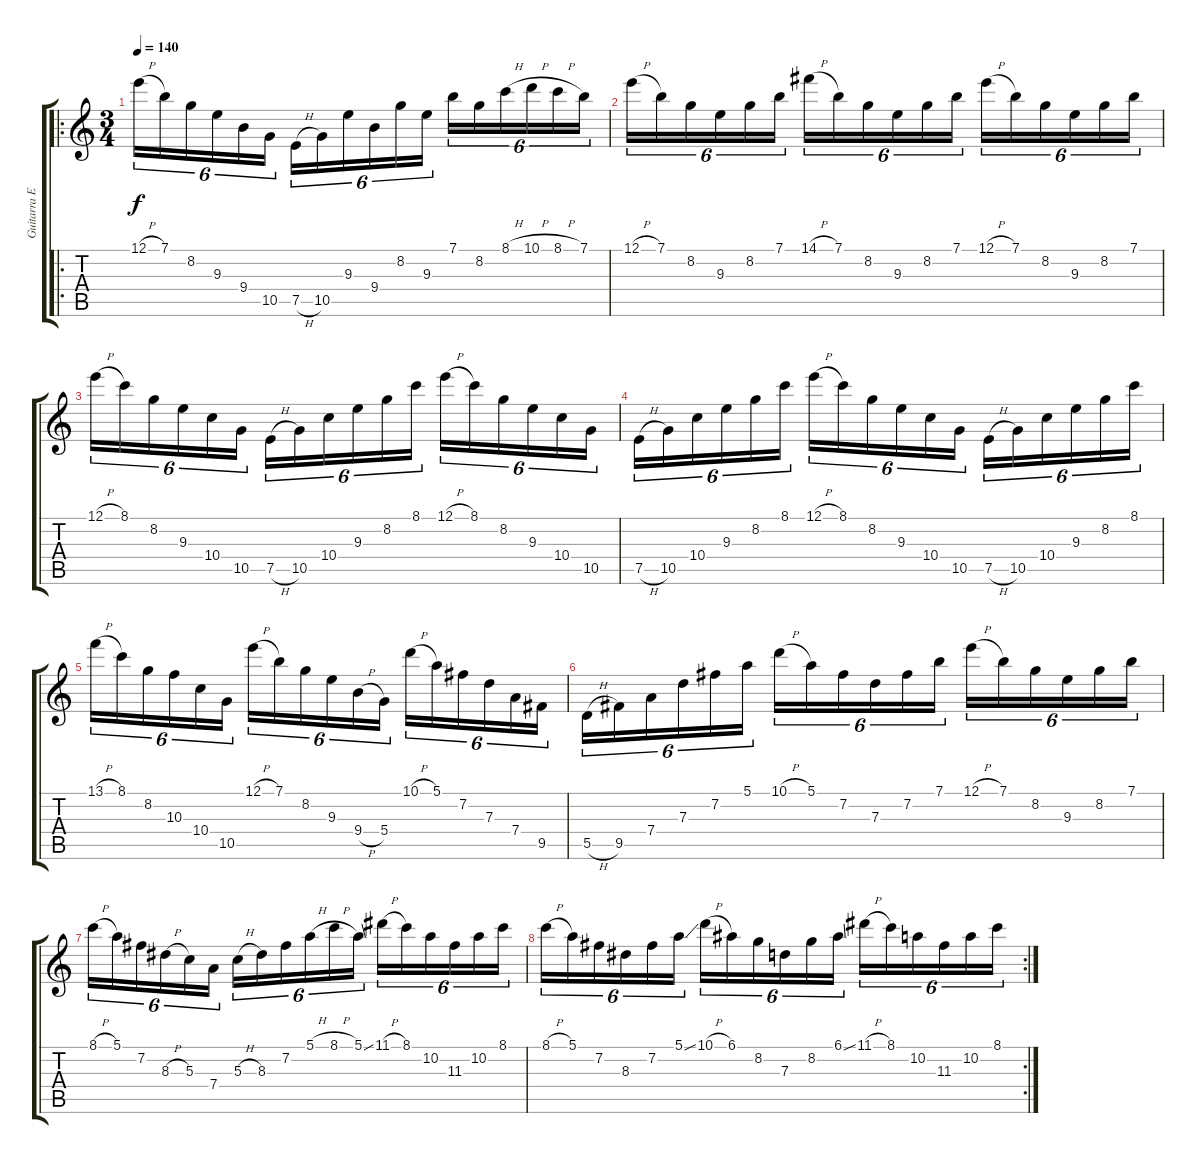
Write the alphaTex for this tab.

\track ("Guitarra Elektrika" "Guitarra E") {instrument overdrivenguitar}
\staff {score tabs}
\tuning (E4 B3 G3 D3 A2 E2) {hide}
\ro
\ts (3 4)
\tempo 140
\clef g2
\ks c
12.1{h}.16{tu (6 4) dy f} 7.1.16{tu (6 4)} 8.2.16{tu (6 4)} 9.3.16{tu (6 4)} 9.4.16{tu (6 4)} 10.5.16{tu (6 4)} 7.5{h}.16{tu (6 4)} 10.5.16{tu (6 4)} 9.3.16{tu (6 4)} 9.4.16{tu (6 4)} 8.2.16{tu (6 4)} 9.3.16{tu (6 4)} 7.1.16{tu (6 4)} 8.2.16{tu (6 4)} 8.1{h}.16{tu (6 4)} 10.1{h}.16{tu (6 4)} 8.1{h}.16{tu (6 4)} 7.1.16{tu (6 4)} |
12.1{h}.16{tu (6 4)} 7.1.16{tu (6 4)} 8.2.16{tu (6 4)} 9.3.16{tu (6 4)} 8.2.16{tu (6 4)} 7.1.16{tu (6 4)} 14.1{h}.16{tu (6 4)} 7.1.16{tu (6 4)} 8.2.16{tu (6 4)} 9.3.16{tu (6 4)} 8.2.16{tu (6 4)} 7.1.16{tu (6 4)} 12.1{h}.16{tu (6 4)} 7.1.16{tu (6 4)} 8.2.16{tu (6 4)} 9.3.16{tu (6 4)} 8.2.16{tu (6 4)} 7.1.16{tu (6 4)} |
12.1{h}.16{tu (6 4)} 8.1.16{tu (6 4)} 8.2.16{tu (6 4)} 9.3.16{tu (6 4)} 10.4.16{tu (6 4)} 10.5.16{tu (6 4)} 7.5{h}.16{tu (6 4)} 10.5.16{tu (6 4)} 10.4.16{tu (6 4)} 9.3.16{tu (6 4)} 8.2.16{tu (6 4)} 8.1.16{tu (6 4)} 12.1{h}.16{tu (6 4)} 8.1.16{tu (6 4)} 8.2.16{tu (6 4)} 9.3.16{tu (6 4)} 10.4.16{tu (6 4)} 10.5.16{tu (6 4)} |
7.5{h}.16{tu (6 4)} 10.5.16{tu (6 4)} 10.4.16{tu (6 4)} 9.3.16{tu (6 4)} 8.2.16{tu (6 4)} 8.1.16{tu (6 4)} 12.1{h}.16{tu (6 4)} 8.1.16{tu (6 4)} 8.2.16{tu (6 4)} 9.3.16{tu (6 4)} 10.4.16{tu (6 4)} 10.5.16{tu (6 4)} 7.5{h}.16{tu (6 4)} 10.5.16{tu (6 4)} 10.4.16{tu (6 4)} 9.3.16{tu (6 4)} 8.2.16{tu (6 4)} 8.1.16{tu (6 4)} |
13.1{h}.16{tu (6 4)} 8.1.16{tu (6 4)} 8.2.16{tu (6 4)} 10.3.16{tu (6 4)} 10.4.16{tu (6 4)} 10.5.16{tu (6 4)} 12.1{h}.16{tu (6 4)} 7.1.16{tu (6 4)} 8.2.16{tu (6 4)} 9.3.16{tu (6 4)} 9.4{h}.16{tu (6 4)} 5.4.16{tu (6 4)} 10.1{h}.16{tu (6 4)} 5.1.16{tu (6 4)} 7.2.16{tu (6 4)} 7.3.16{tu (6 4)} 7.4.16{tu (6 4)} 9.5.16{tu (6 4)} |
5.5{h}.16{tu (6 4)} 9.5.16{tu (6 4)} 7.4.16{tu (6 4)} 7.3.16{tu (6 4)} 7.2.16{tu (6 4)} 5.1.16{tu (6 4)} 10.1{h}.16{tu (6 4)} 5.1.16{tu (6 4)} 7.2.16{tu (6 4)} 7.3.16{tu (6 4)} 7.2.16{tu (6 4)} 7.1.16{tu (6 4)} 12.1{h}.16{tu (6 4)} 7.1.16{tu (6 4)} 8.2.16{tu (6 4)} 9.3.16{tu (6 4)} 8.2.16{tu (6 4)} 7.1.16{tu (6 4)} |
8.1{h}.16{tu (6 4)} 5.1.16{tu (6 4)} 7.2.16{tu (6 4)} 8.3{h}.16{tu (6 4)} 5.3.16{tu (6 4)} 7.4.16{tu (6 4)} 5.3{h}.16{tu (6 4)} 8.3.16{tu (6 4)} 7.2.16{tu (6 4)} 5.1{h}.16{tu (6 4)} 8.1{h}.16{tu (6 4)} 5.1{ss}.16{tu (6 4)} 11.1{h}.16{tu (6 4)} 8.1.16{tu (6 4)} 10.2.16{tu (6 4)} 11.3.16{tu (6 4)} 10.2.16{tu (6 4)} 8.1.16{tu (6 4)} |
\rc 2
8.1{h}.16{tu (6 4)} 5.1.16{tu (6 4)} 7.2.16{tu (6 4)} 8.3.16{tu (6 4)} 7.2.16{tu (6 4)} 5.1{ss}.16{tu (6 4)} 10.1{h}.16{tu (6 4)} 6.1.16{tu (6 4)} 8.2.16{tu (6 4)} 7.3.16{tu (6 4)} 8.2.16{tu (6 4)} 6.1{ss}.16{tu (6 4)} 11.1{h}.16{tu (6 4)} 8.1.16{tu (6 4)} 10.2.16{tu (6 4)} 11.3.16{tu (6 4)} 10.2.16{tu (6 4)} 8.1.16{tu (6 4)}
